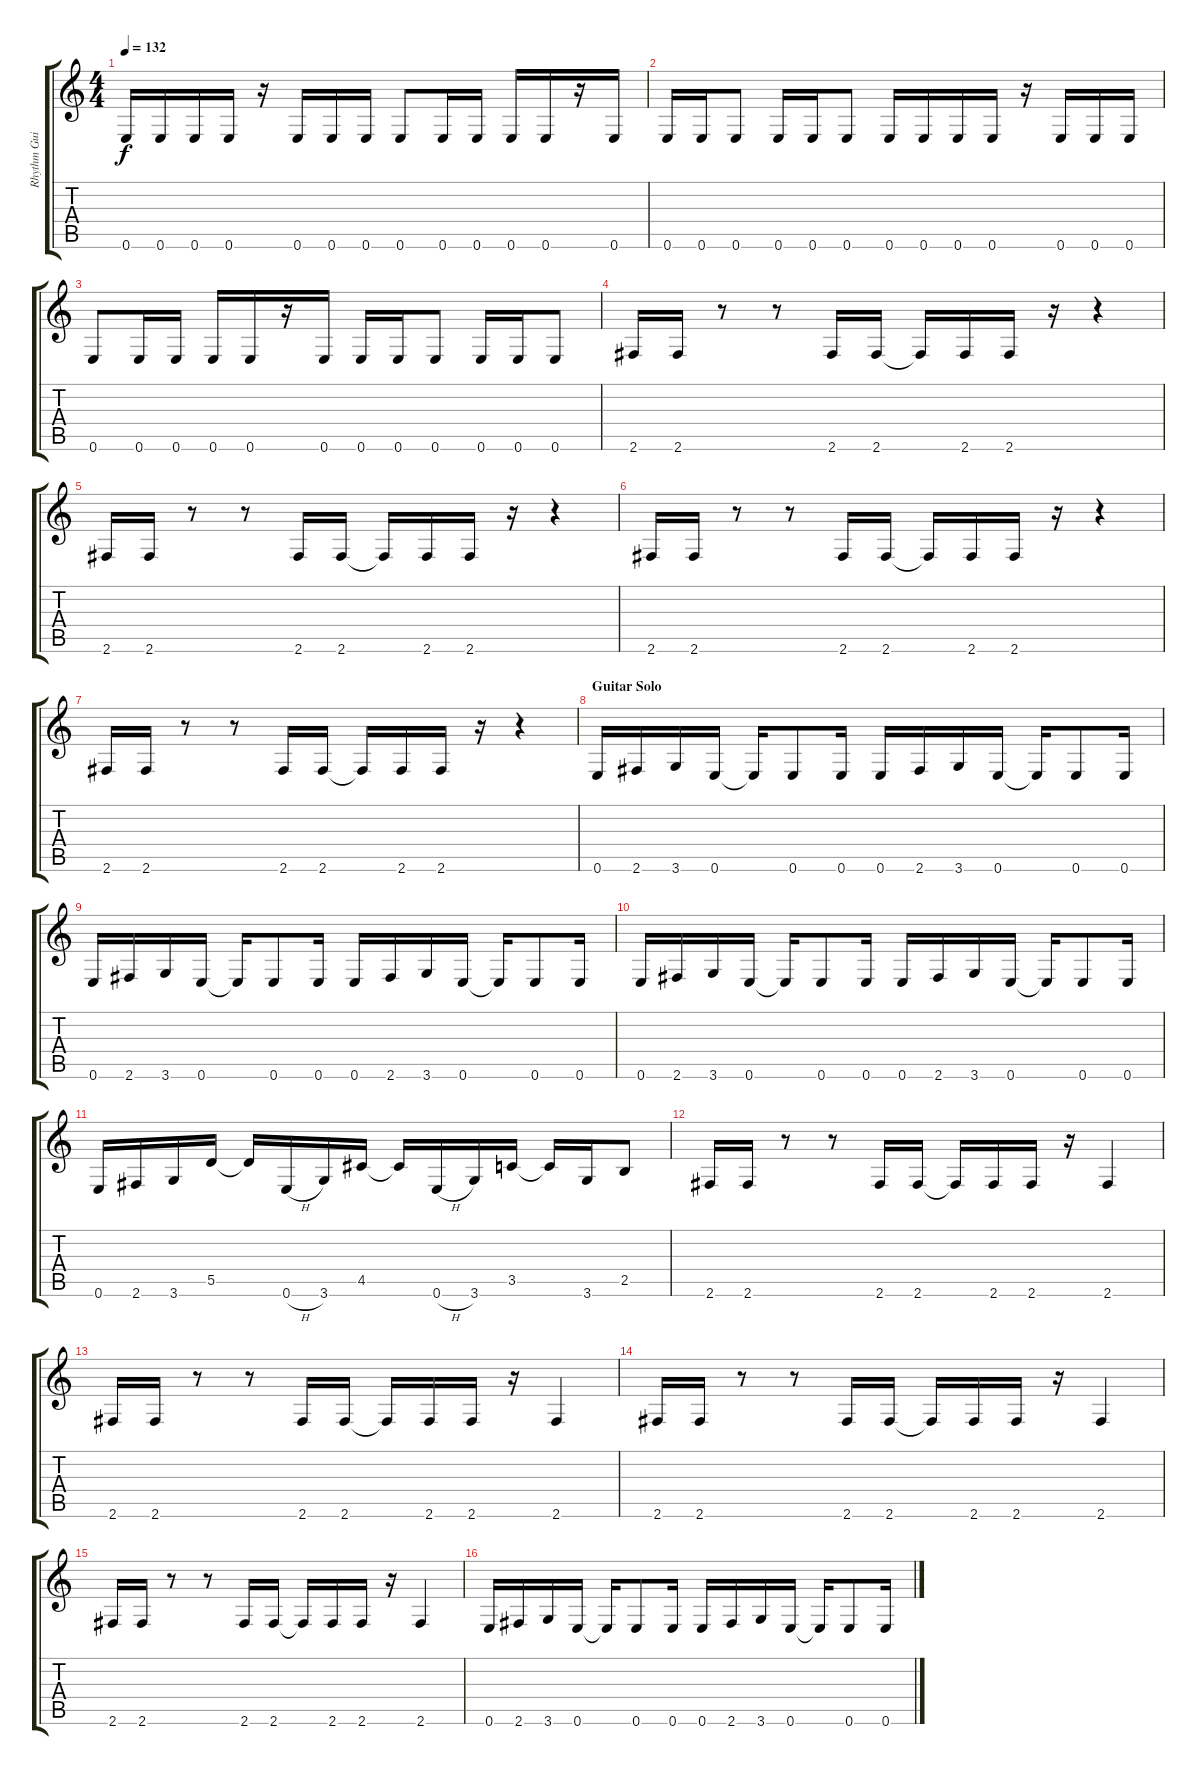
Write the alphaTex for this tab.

\track ("Rhythm Guitar" "Rhythm Gui") {instrument distortionguitar}
\staff {score tabs}
\tuning (E4 B3 G3 D3 A2 E2) {hide}
\ts (4 4)
\tempo 132
\clef g2
\ks c
0.6.16{dy f} 0.6.16 0.6.16 0.6.16 r.16 0.6.16 0.6.16 0.6.16 0.6.8 0.6.16 0.6.16 0.6.16 0.6.16 r.16 0.6.16 |
0.6.16 0.6.16 0.6.8 0.6.16 0.6.16 0.6.8 0.6.16 0.6.16 0.6.16 0.6.16 r.16 0.6.16 0.6.16 0.6.16 |
0.6.8 0.6.16 0.6.16 0.6.16 0.6.16 r.16 0.6.16 0.6.16 0.6.16 0.6.8 0.6.16 0.6.16 0.6.8 |
2.6.16 2.6.16 r.8 r.8 2.6.16 2.6.16 2.6{t}.16 2.6.16 2.6.16 r.16 r.4 |
2.6.16 2.6.16 r.8 r.8 2.6.16 2.6.16 2.6{t}.16 2.6.16 2.6.16 r.16 r.4 |
2.6.16 2.6.16 r.8 r.8 2.6.16 2.6.16 2.6{t}.16 2.6.16 2.6.16 r.16 r.4 |
2.6.16 2.6.16 r.8 r.8 2.6.16 2.6.16 2.6{t}.16 2.6.16 2.6.16 r.16 r.4 |
\section ("" "Guitar Solo")
0.6.16 2.6.16 3.6.16 0.6.16 0.6{t}.16 0.6.8 0.6.16 0.6.16 2.6.16 3.6.16 0.6.16 0.6{t}.16 0.6.8 0.6.16 |
0.6.16 2.6.16 3.6.16 0.6.16 0.6{t}.16 0.6.8 0.6.16 0.6.16 2.6.16 3.6.16 0.6.16 0.6{t}.16 0.6.8 0.6.16 |
0.6.16 2.6.16 3.6.16 0.6.16 0.6{t}.16 0.6.8 0.6.16 0.6.16 2.6.16 3.6.16 0.6.16 0.6{t}.16 0.6.8 0.6.16 |
0.6.16 2.6.16 3.6.16 5.5.16 5.5{t}.16 0.6{h}.16 3.6.16 4.5.16 4.5{t}.16 0.6{h}.16 3.6.16 3.5.16 3.5{t}.16 3.6.16 2.5.8 |
2.6.16 2.6.16 r.8 r.8 2.6.16 2.6.16 2.6{t}.16 2.6.16 2.6.16 r.16 2.6.4 |
2.6.16 2.6.16 r.8 r.8 2.6.16 2.6.16 2.6{t}.16 2.6.16 2.6.16 r.16 2.6.4 |
2.6.16 2.6.16 r.8 r.8 2.6.16 2.6.16 2.6{t}.16 2.6.16 2.6.16 r.16 2.6.4 |
2.6.16 2.6.16 r.8 r.8 2.6.16 2.6.16 2.6{t}.16 2.6.16 2.6.16 r.16 2.6.4 |
0.6.16 2.6.16 3.6.16 0.6.16 0.6{t}.16 0.6.8 0.6.16 0.6.16 2.6.16 3.6.16 0.6.16 0.6{t}.16 0.6.8 0.6.16
